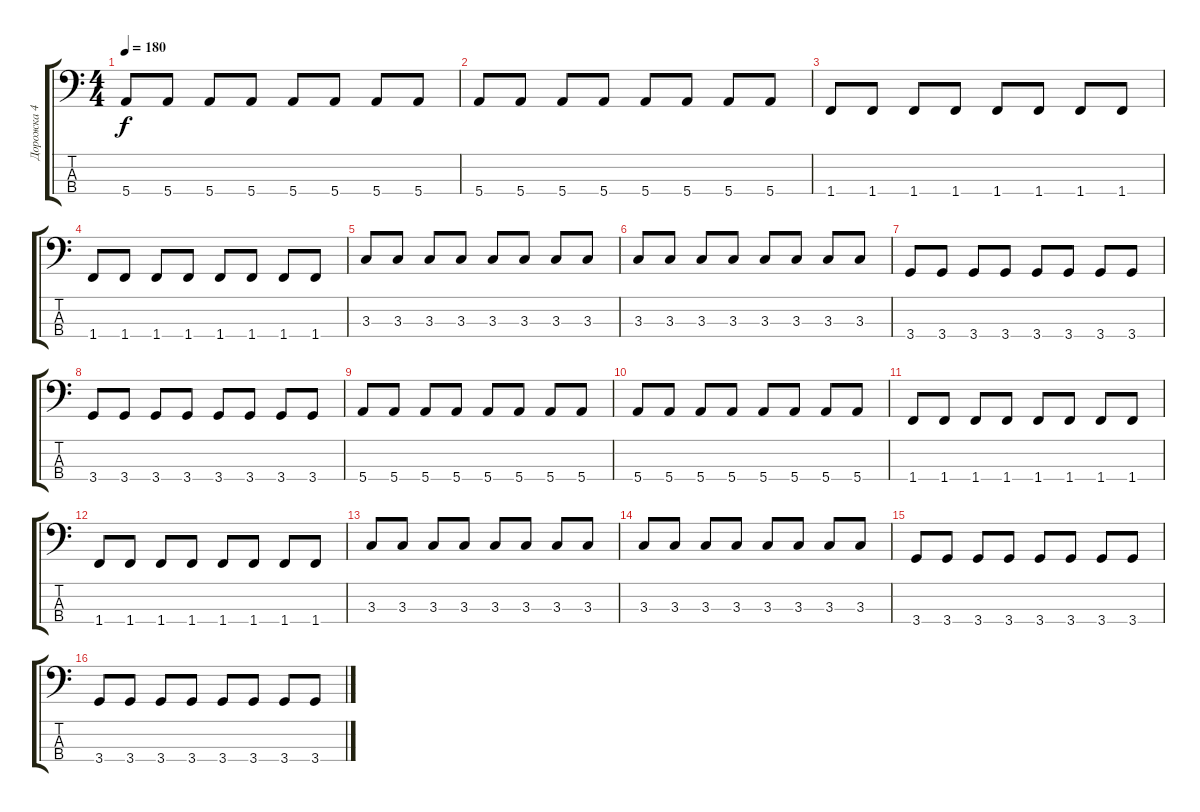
\track ("Дорожка 4" "Дорожка 4") {instrument electricbassfinger}
\staff {score tabs}
\tuning (G2 D2 A1 E1) {hide}
\ts (4 4)
\tempo 180
\clef f4
\ks c
5.4.8{dy f} 5.4.8 5.4.8 5.4.8 5.4.8 5.4.8 5.4.8 5.4.8 |
5.4.8 5.4.8 5.4.8 5.4.8 5.4.8 5.4.8 5.4.8 5.4.8 |
1.4.8 1.4.8 1.4.8 1.4.8 1.4.8 1.4.8 1.4.8 1.4.8 |
1.4.8 1.4.8 1.4.8 1.4.8 1.4.8 1.4.8 1.4.8 1.4.8 |
3.3.8 3.3.8 3.3.8 3.3.8 3.3.8 3.3.8 3.3.8 3.3.8 |
3.3.8 3.3.8 3.3.8 3.3.8 3.3.8 3.3.8 3.3.8 3.3.8 |
3.4.8 3.4.8 3.4.8 3.4.8 3.4.8 3.4.8 3.4.8 3.4.8 |
3.4.8 3.4.8 3.4.8 3.4.8 3.4.8 3.4.8 3.4.8 3.4.8 |
5.4.8 5.4.8 5.4.8 5.4.8 5.4.8 5.4.8 5.4.8 5.4.8 |
5.4.8 5.4.8 5.4.8 5.4.8 5.4.8 5.4.8 5.4.8 5.4.8 |
1.4.8 1.4.8 1.4.8 1.4.8 1.4.8 1.4.8 1.4.8 1.4.8 |
1.4.8 1.4.8 1.4.8 1.4.8 1.4.8 1.4.8 1.4.8 1.4.8 |
3.3.8 3.3.8 3.3.8 3.3.8 3.3.8 3.3.8 3.3.8 3.3.8 |
3.3.8 3.3.8 3.3.8 3.3.8 3.3.8 3.3.8 3.3.8 3.3.8 |
3.4.8 3.4.8 3.4.8 3.4.8 3.4.8 3.4.8 3.4.8 3.4.8 |
3.4.8 3.4.8 3.4.8 3.4.8 3.4.8 3.4.8 3.4.8 3.4.8
